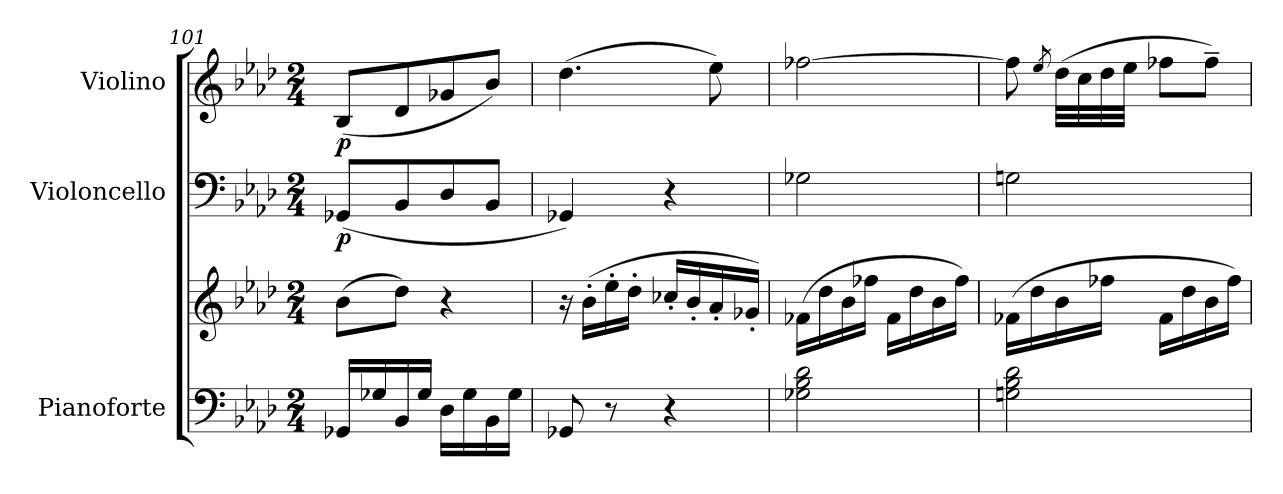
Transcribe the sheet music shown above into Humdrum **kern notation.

**kern	**kern	**kern	**dynam	**kern	**dynam
*part3	*part3	*part2	*part2	*part1	*part1
*staff4	*staff3	*staff2	*staff2	*staff1	*staff1
*I"Pianoforte	*	*I"Violoncello	*	*I"Violino	*
*I'Pno	*	*	*	*	*
*clefF4	*clefG2	*clefF4	*	*clefG2	*
*k[b-e-a-d-]	*k[b-e-a-d-]	*k[b-e-a-d-]	*	*k[b-e-a-d-]	*
*A-:	*A-:	*A-:	*	*A-:	*
*M2/4	*M2/4	*M2/4	*	*M2/4	*
=101	=101	=101	=101	=101	=101
!	!	!	!LO:DY:b	!	!LO:DY:b
16GG-X/LL	(>8b-\L	(<8GG-X/L	p	(<8B-/L	p
16G-X/	.	.	.	.	.
16BB-/	8dd-\J)	8BB-/	.	8d-/	.
16G-/JJ	.	.	.	.	.
16D-\LL	4r	8D-/	.	8g-X/	.
16G-\	.	.	.	.	.
16BB-\	.	8BB-/J	.	8b-/J)	.
16G-\JJ	.	.	.	.	.
!!LO:LB:g=z
=102	=102	=102	=102	=102	=102
8GG-X/	16r	4GG-X/)	.	(>4.dd-\	.
.	(>16b-'\LL	.	.	.	.
8r	16ee-'\	.	.	.	.
.	16dd-'\JJ	.	.	.	.
4r	16cc-X'/LL	4r	.	.	.
.	16b-'/	.	.	.	.
.	16a-'/	.	.	8ee-\)	.
.	16g-X'/JJ)	.	.	.	.
=103	=103	=103	=103	=103	=103
2G-X\ 2B-\ 2d-\	(>16f-X\LL	2G-X\	.	[2ff-X\	.
.	16dd-\	.	.	.	.
.	16b-\	.	.	.	.
.	16ff-X\JJ	.	.	.	.
.	16f-\LL	.	.	.	.
.	16dd-\	.	.	.	.
.	16b-\	.	.	.	.
.	16ff-\JJ)	.	.	.	.
=104	=104	=104	=104	=104	=104
2Gni\ 2B-\ 2d-\	(>16f-X\LL	2Gni\	.	8ff-\]	.
.	16dd-\	.	.	.	.
.	.	.	.	8qee-/	.
.	16b-\	.	.	(>32dd-\LLL	.
.	.	.	.	32cc\	.
.	16ff-X\JJ	.	.	32dd-\	.
.	.	.	.	32ee-\JJJ	.
.	16f-\LL	.	.	8ff-X\L	.
.	16dd-\	.	.	.	.
.	16b-\	.	.	8ff-~\J)	.
.	16ff-\JJ)	.	.	.	.
=	=	=	=	=	=
*-	*-	*-	*-	*-	*-
